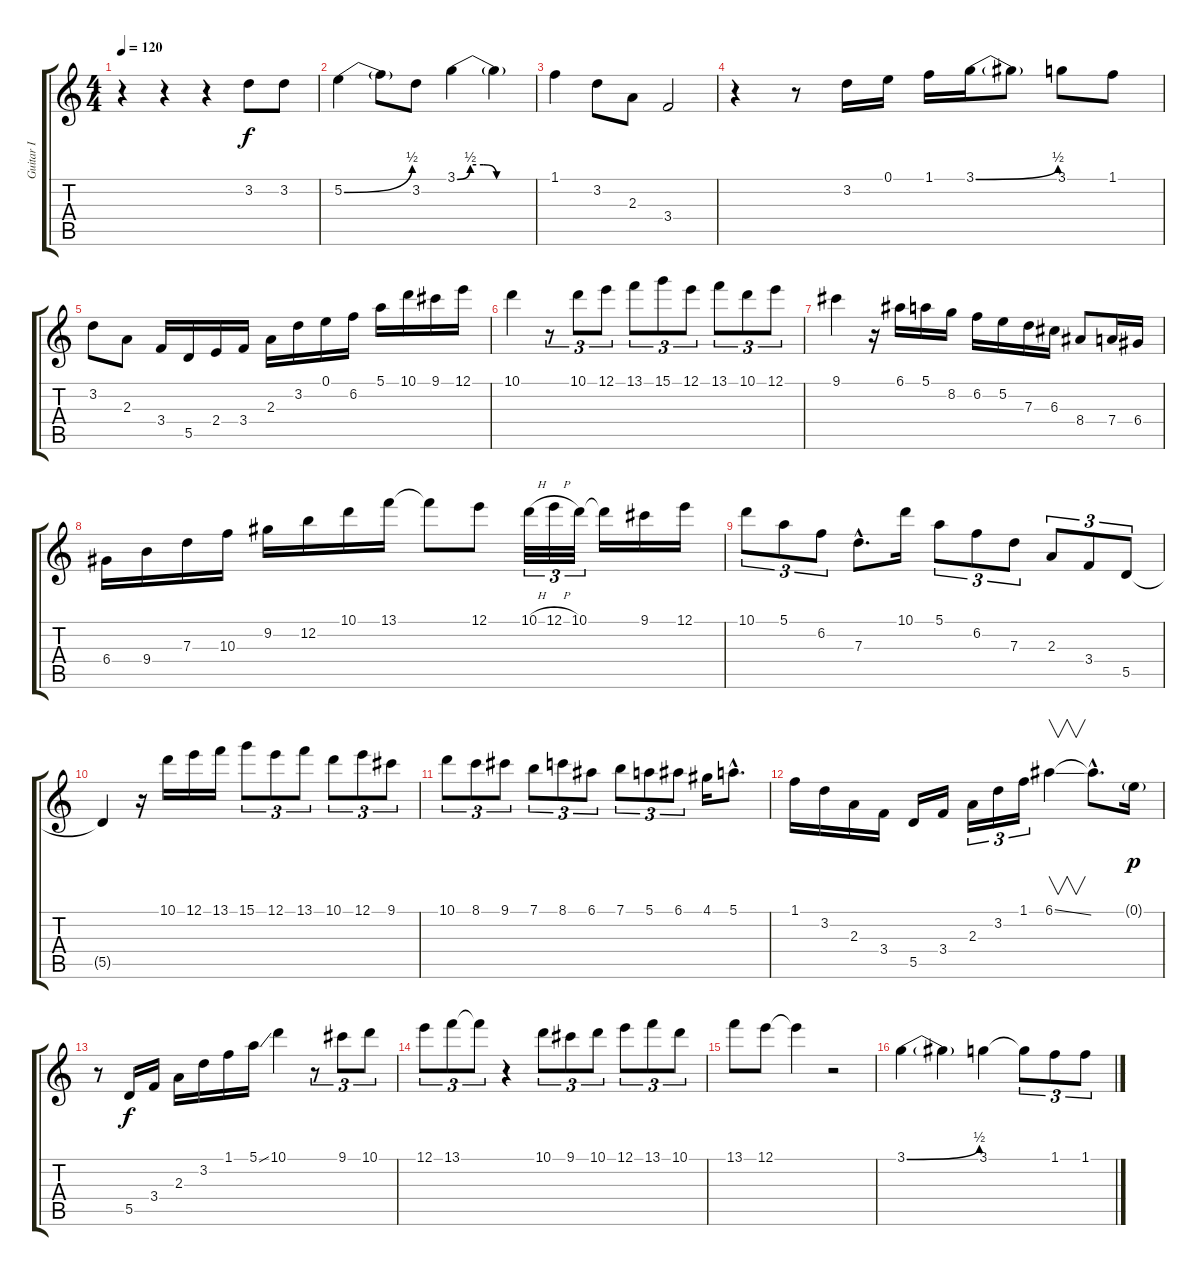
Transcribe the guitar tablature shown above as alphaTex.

\track ("Guitar I" "Guitar I") {instrument acousticguitarsteel}
\staff {score tabs}
\tuning (E4 B3 G3 D3 A2 E2) {hide}
\ts (4 4)
\tempo 120
\clef g2
\ks c
r.4{dy f instrument acousticguitarsteel} r.4 r.4 3.2.8 3.2.8 |
5.2{be (bend 0 0 60 2)}.4 5.2{t}.8 3.2.8 3.1{be (custom 0 0 10 2 20 2 30 0 60 0)}.4 3.1{t}.4 |
1.1.4 3.2.8 2.3.8 3.4.2 |
r.4 r.8 3.2.16 0.1.16 1.1.16 3.1{be (bend 0 0 60 2)}.16 3.1{t}.8 3.1.8 1.1.8 |
3.2.8 2.3.8 3.4.16 5.5.16 2.4.16 3.4.16 2.3.16 3.2.16 0.1.16 6.2.16 5.1.16 10.1.16 9.1.16 12.1.16 |
10.1.4 r.8{tu (3 2)} 10.1.8{tu (3 2)} 12.1.8{tu (3 2)} 13.1.8{tu (3 2)} 15.1.8{tu (3 2)} 12.1.8{tu (3 2)} 13.1.8{tu (3 2)} 10.1.8{tu (3 2)} 12.1.8{tu (3 2)} |
9.1.4 r.16 6.1.16 5.1.16 8.2.16 6.2.16 5.2.16 7.3.16 6.3.16 8.4.8 7.4.16 6.4.16 |
6.4.16 9.4.16 7.3.16 10.3.16 9.2.16 12.2.16 10.1.16 13.1.16 13.1{t}.8 12.1.8 10.1{h}.32{tu (3 2)} 12.1{h}.32{tu (3 2)} 10.1.32{tu (3 2)} 10.1{t}.16 9.1.16 12.1.16 |
10.1.8{tu (3 2)} 5.1.8{tu (3 2)} 6.2.8{tu (3 2)} 7.3{hac}.8{d} 10.1.16 5.1.8{tu (3 2)} 6.2.8{tu (3 2)} 7.3.8{tu (3 2)} 2.3.8{tu (3 2)} 3.4.8{tu (3 2)} 5.5.8{tu (3 2)} |
5.5{t}.4 r.16 10.1.16 12.1.16 13.1.16 15.1.8{tu (3 2)} 12.1.8{tu (3 2)} 13.1.8{tu (3 2)} 10.1.8{tu (3 2)} 12.1.8{tu (3 2)} 9.1.8{tu (3 2)} |
10.1.8{tu (3 2)} 8.1.8{tu (3 2)} 9.1.8{tu (3 2)} 7.1.8{tu (3 2)} 8.1.8{tu (3 2)} 6.1.8{tu (3 2)} 7.1.8{tu (3 2)} 5.1.8{tu (3 2)} 6.1.8{tu (3 2)} 4.1.16 5.1{hac}.8{d} |
1.1.16 3.2.16 2.3.16 3.4.16 5.5.16 3.4.16 2.3.16{tu (3 2)} 3.2.16{tu (3 2)} 1.1.16{tu (3 2)} 6.1{ss}.4{v} 6.1{hac t}.8{d} 0.1{g}.16{dy p} |
r.8 5.5.16{dy f} 3.4.16 2.3.16 3.2.16 1.1.16 5.1{ss}.16 10.1.4 r.8{tu (3 2)} 9.1.8{tu (3 2)} 10.1.8{tu (3 2)} |
12.1.8{tu (3 2)} 13.1.8{tu (3 2)} 13.1{t}.8{tu (3 2)} r.4 10.1.8{tu (3 2)} 9.1.8{tu (3 2)} 10.1.8{tu (3 2)} 12.1.8{tu (3 2)} 13.1.8{tu (3 2)} 10.1.8{tu (3 2)} |
13.1.8 12.1.8 12.1{t}.4 r.2 |
3.1{be (bend 0 0 60 2)}.4 3.1{t}.4 3.1.4 3.1{t}.8{tu (3 2)} 1.1.8{tu (3 2)} 1.1.8{tu (3 2)}
